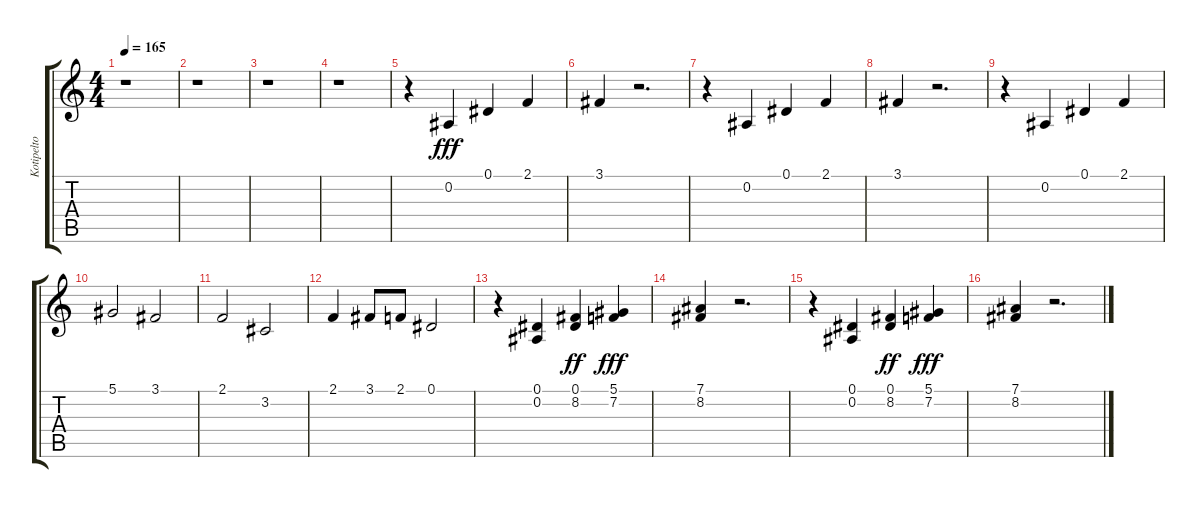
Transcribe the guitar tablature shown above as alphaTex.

\track ("Kotipelto" "Kotipelto") {instrument lead6voice}
\staff {score tabs}
\tuning (Eb4 Bb3 Gb3 Db3 Ab2 Eb2) {hide}
\ts (4 4)
\tempo 165
\clef g2
\ks c
r.1{dy fff} |
r.1 |
r.1 |
r.1 |
r.4 0.2.4 0.1.4 2.1.4 |
3.1.4 r.2{d} |
r.4 0.2.4 0.1.4 2.1.4 |
3.1.4 r.2{d} |
r.4 0.2.4 0.1.4 2.1.4 |
5.1.2 3.1.2 |
2.1.2 3.2.2 |
2.1.4 3.1.8 2.1.8 0.1.2 |
r.4 (0.1 0.2).4 (0.1 8.2).4{dy ff} (5.1 7.2).4{dy fff} |
(7.1 8.2).4 r.2{d} |
r.4 (0.1 0.2).4 (0.1 8.2).4{dy ff} (5.1 7.2).4{dy fff} |
(7.1 8.2).4 r.2{d}
